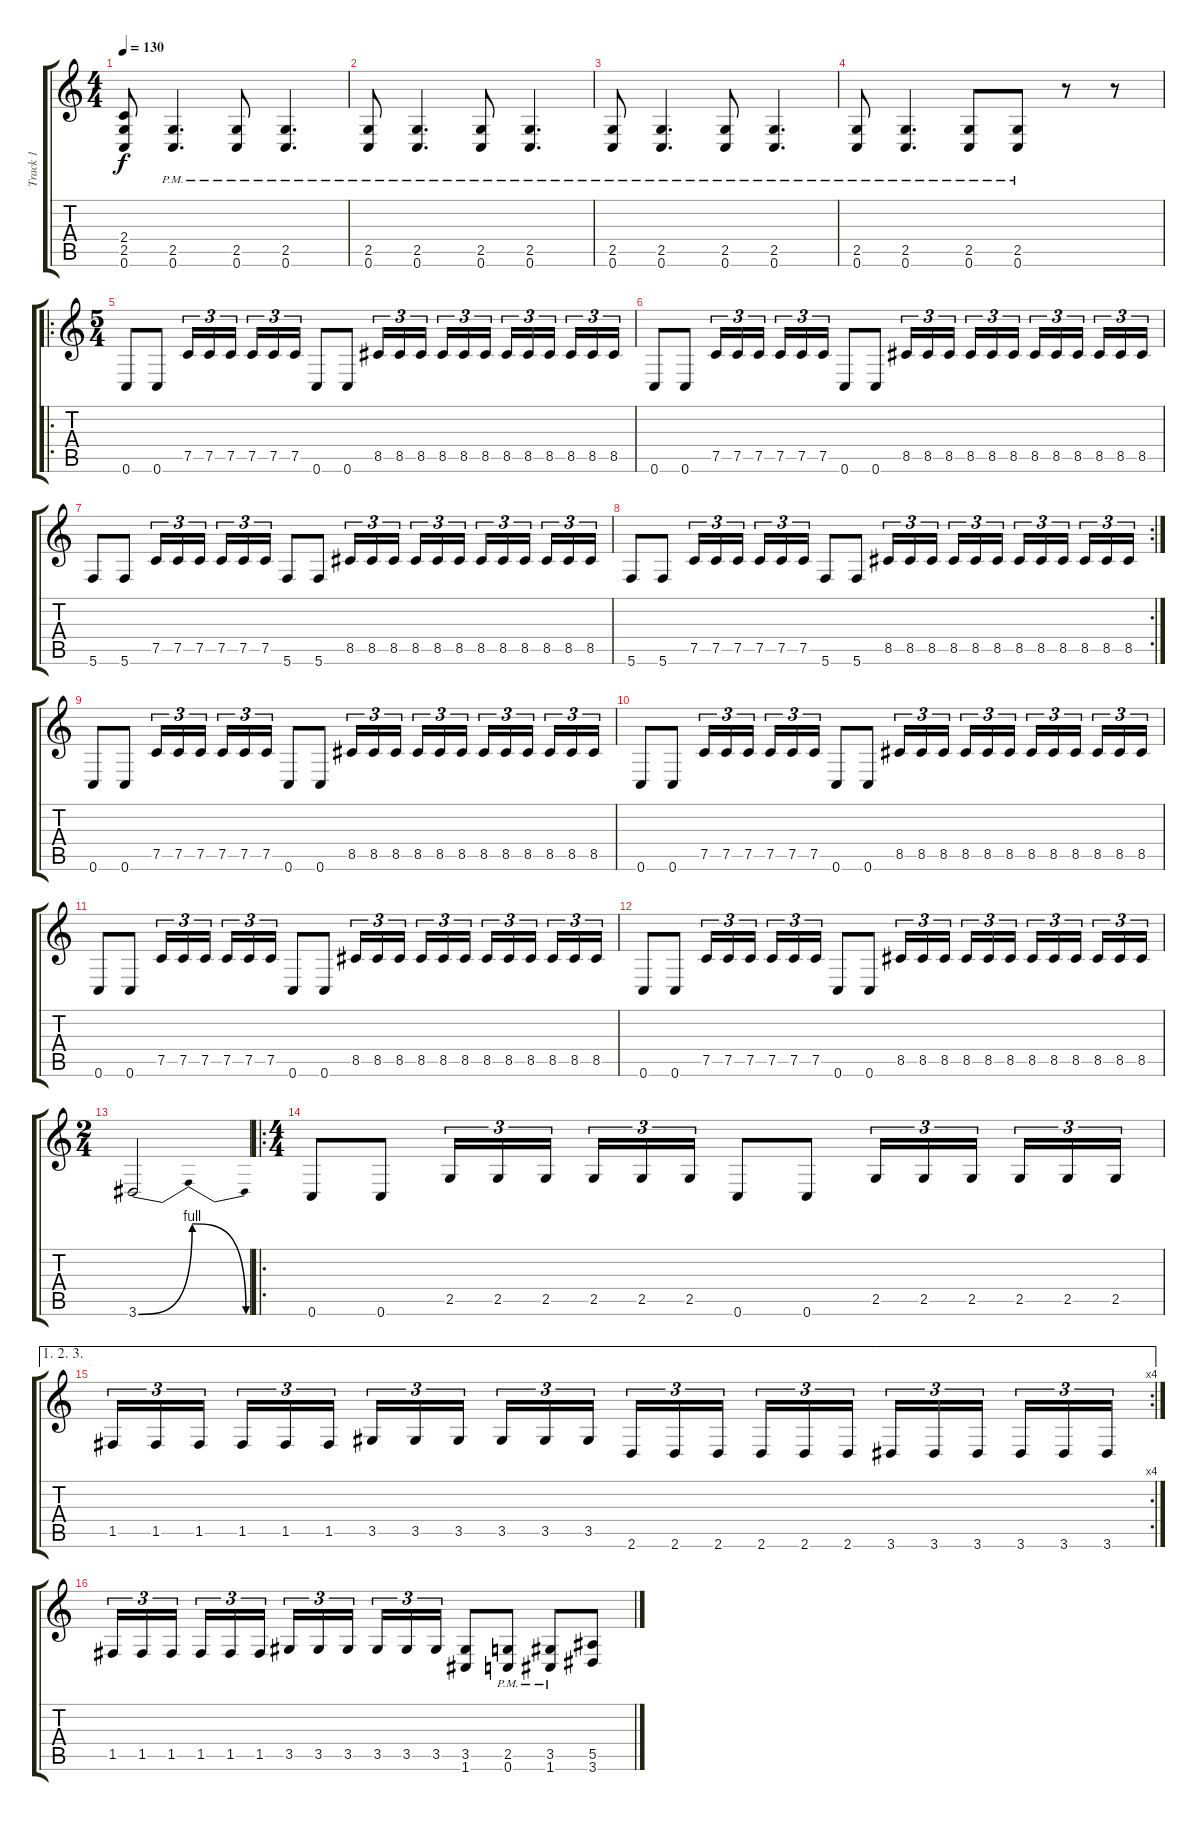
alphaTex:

\track ("Track 1" "Track 1") {instrument distortionguitar}
\staff {score tabs}
\tuning (C4 G3 Eb3 Bb2 F2 C2) {hide}
\ts (4 4)
\tempo 130
\clef g2
\ks c
(2.4 2.5 0.6).8{dy f} (2.5{pm} 0.6{pm}).4{d} (2.5{pm} 0.6{pm}).8 (2.5{pm} 0.6{pm}).4{d} |
(2.5{pm} 0.6{pm}).8 (2.5{pm} 0.6{pm}).4{d} (2.5{pm} 0.6{pm}).8 (2.5{pm} 0.6{pm}).4{d} |
(2.5{pm} 0.6{pm}).8 (2.5{pm} 0.6{pm}).4{d} (2.5{pm} 0.6{pm}).8 (2.5{pm} 0.6{pm}).4{d} |
(2.5{pm} 0.6{pm}).8 (2.5{pm} 0.6{pm}).4{d} (2.5{pm} 0.6{pm}).8 (2.5{pm} 0.6{pm}).8 r.8 r.8 |
\ro
\ts (5 4)
0.6.8 0.6.8 7.5.16{tu (3 2)} 7.5.16{tu (3 2)} 7.5.16{tu (3 2)} 7.5.16{tu (3 2)} 7.5.16{tu (3 2)} 7.5.16{tu (3 2)} 0.6.8 0.6.8 8.5.16{tu (3 2)} 8.5.16{tu (3 2)} 8.5.16{tu (3 2)} 8.5.16{tu (3 2)} 8.5.16{tu (3 2)} 8.5.16{tu (3 2)} 8.5.16{tu (3 2)} 8.5.16{tu (3 2)} 8.5.16{tu (3 2)} 8.5.16{tu (3 2)} 8.5.16{tu (3 2)} 8.5.16{tu (3 2)} |
0.6.8 0.6.8 7.5.16{tu (3 2)} 7.5.16{tu (3 2)} 7.5.16{tu (3 2)} 7.5.16{tu (3 2)} 7.5.16{tu (3 2)} 7.5.16{tu (3 2)} 0.6.8 0.6.8 8.5.16{tu (3 2)} 8.5.16{tu (3 2)} 8.5.16{tu (3 2)} 8.5.16{tu (3 2)} 8.5.16{tu (3 2)} 8.5.16{tu (3 2)} 8.5.16{tu (3 2)} 8.5.16{tu (3 2)} 8.5.16{tu (3 2)} 8.5.16{tu (3 2)} 8.5.16{tu (3 2)} 8.5.16{tu (3 2)} |
5.6.8 5.6.8 7.5.16{tu (3 2)} 7.5.16{tu (3 2)} 7.5.16{tu (3 2)} 7.5.16{tu (3 2)} 7.5.16{tu (3 2)} 7.5.16{tu (3 2)} 5.6.8 5.6.8 8.5.16{tu (3 2)} 8.5.16{tu (3 2)} 8.5.16{tu (3 2)} 8.5.16{tu (3 2)} 8.5.16{tu (3 2)} 8.5.16{tu (3 2)} 8.5.16{tu (3 2)} 8.5.16{tu (3 2)} 8.5.16{tu (3 2)} 8.5.16{tu (3 2)} 8.5.16{tu (3 2)} 8.5.16{tu (3 2)} |
\rc 2
5.6.8 5.6.8 7.5.16{tu (3 2)} 7.5.16{tu (3 2)} 7.5.16{tu (3 2)} 7.5.16{tu (3 2)} 7.5.16{tu (3 2)} 7.5.16{tu (3 2)} 5.6.8 5.6.8 8.5.16{tu (3 2)} 8.5.16{tu (3 2)} 8.5.16{tu (3 2)} 8.5.16{tu (3 2)} 8.5.16{tu (3 2)} 8.5.16{tu (3 2)} 8.5.16{tu (3 2)} 8.5.16{tu (3 2)} 8.5.16{tu (3 2)} 8.5.16{tu (3 2)} 8.5.16{tu (3 2)} 8.5.16{tu (3 2)} |
0.6.8 0.6.8 7.5.16{tu (3 2)} 7.5.16{tu (3 2)} 7.5.16{tu (3 2)} 7.5.16{tu (3 2)} 7.5.16{tu (3 2)} 7.5.16{tu (3 2)} 0.6.8 0.6.8 8.5.16{tu (3 2)} 8.5.16{tu (3 2)} 8.5.16{tu (3 2)} 8.5.16{tu (3 2)} 8.5.16{tu (3 2)} 8.5.16{tu (3 2)} 8.5.16{tu (3 2)} 8.5.16{tu (3 2)} 8.5.16{tu (3 2)} 8.5.16{tu (3 2)} 8.5.16{tu (3 2)} 8.5.16{tu (3 2)} |
0.6.8 0.6.8 7.5.16{tu (3 2)} 7.5.16{tu (3 2)} 7.5.16{tu (3 2)} 7.5.16{tu (3 2)} 7.5.16{tu (3 2)} 7.5.16{tu (3 2)} 0.6.8 0.6.8 8.5.16{tu (3 2)} 8.5.16{tu (3 2)} 8.5.16{tu (3 2)} 8.5.16{tu (3 2)} 8.5.16{tu (3 2)} 8.5.16{tu (3 2)} 8.5.16{tu (3 2)} 8.5.16{tu (3 2)} 8.5.16{tu (3 2)} 8.5.16{tu (3 2)} 8.5.16{tu (3 2)} 8.5.16{tu (3 2)} |
0.6.8 0.6.8 7.5.16{tu (3 2)} 7.5.16{tu (3 2)} 7.5.16{tu (3 2)} 7.5.16{tu (3 2)} 7.5.16{tu (3 2)} 7.5.16{tu (3 2)} 0.6.8 0.6.8 8.5.16{tu (3 2)} 8.5.16{tu (3 2)} 8.5.16{tu (3 2)} 8.5.16{tu (3 2)} 8.5.16{tu (3 2)} 8.5.16{tu (3 2)} 8.5.16{tu (3 2)} 8.5.16{tu (3 2)} 8.5.16{tu (3 2)} 8.5.16{tu (3 2)} 8.5.16{tu (3 2)} 8.5.16{tu (3 2)} |
0.6.8 0.6.8 7.5.16{tu (3 2)} 7.5.16{tu (3 2)} 7.5.16{tu (3 2)} 7.5.16{tu (3 2)} 7.5.16{tu (3 2)} 7.5.16{tu (3 2)} 0.6.8 0.6.8 8.5.16{tu (3 2)} 8.5.16{tu (3 2)} 8.5.16{tu (3 2)} 8.5.16{tu (3 2)} 8.5.16{tu (3 2)} 8.5.16{tu (3 2)} 8.5.16{tu (3 2)} 8.5.16{tu (3 2)} 8.5.16{tu (3 2)} 8.5.16{tu (3 2)} 8.5.16{tu (3 2)} 8.5.16{tu (3 2)} |
\ts (2 4)
3.6{be (bendrelease 0 0 30 4 30 4 60 0)}.2 |
\ro
\ts (4 4)
0.6.8 0.6.8 2.5.16{tu (3 2)} 2.5.16{tu (3 2)} 2.5.16{tu (3 2)} 2.5.16{tu (3 2)} 2.5.16{tu (3 2)} 2.5.16{tu (3 2)} 0.6.8 0.6.8 2.5.16{tu (3 2)} 2.5.16{tu (3 2)} 2.5.16{tu (3 2)} 2.5.16{tu (3 2)} 2.5.16{tu (3 2)} 2.5.16{tu (3 2)} |
\ae (1 2 3)
\rc 4
1.5.16{tu (3 2)} 1.5.16{tu (3 2)} 1.5.16{tu (3 2)} 1.5.16{tu (3 2)} 1.5.16{tu (3 2)} 1.5.16{tu (3 2)} 3.5.16{tu (3 2)} 3.5.16{tu (3 2)} 3.5.16{tu (3 2)} 3.5.16{tu (3 2)} 3.5.16{tu (3 2)} 3.5.16{tu (3 2)} 2.6.16{tu (3 2)} 2.6.16{tu (3 2)} 2.6.16{tu (3 2)} 2.6.16{tu (3 2)} 2.6.16{tu (3 2)} 2.6.16{tu (3 2)} 3.6.16{tu (3 2)} 3.6.16{tu (3 2)} 3.6.16{tu (3 2)} 3.6.16{tu (3 2)} 3.6.16{tu (3 2)} 3.6.16{tu (3 2)} |
1.5.16{tu (3 2)} 1.5.16{tu (3 2)} 1.5.16{tu (3 2)} 1.5.16{tu (3 2)} 1.5.16{tu (3 2)} 1.5.16{tu (3 2)} 3.5.16{tu (3 2)} 3.5.16{tu (3 2)} 3.5.16{tu (3 2)} 3.5.16{tu (3 2)} 3.5.16{tu (3 2)} 3.5.16{tu (3 2)} (3.5 1.6).8 (2.5{pm} 0.6{pm}).8 (3.5{pm} 1.6{pm}).8 (5.5 3.6).8
